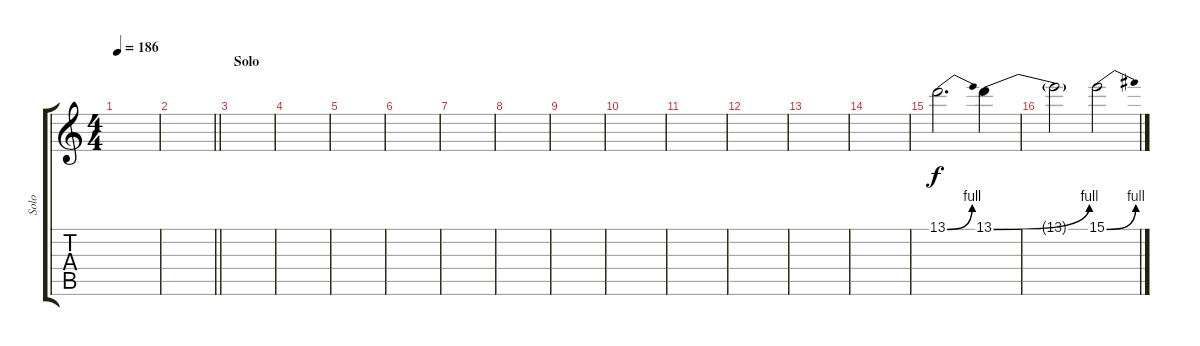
\track ("Solo" "Solo") {instrument distortionguitar}
\staff {score tabs}
\tuning (Db4 Ab3 E3 B2 Gb2 B1) {hide}
\ts (4 4)
\tempo 186
\clef g2
\ks c
|
\barLineRight lightlight
|
\section ("" "Solo")
|
|
|
|
|
|
|
|
|
|
|
|
13.1{be (bend 0 0 60 4)}.2{d} 13.1{be (bend 0 0 60 4)}.4 |
13.1{t}.2 15.1{be (bend 0 0 60 4)}.2
